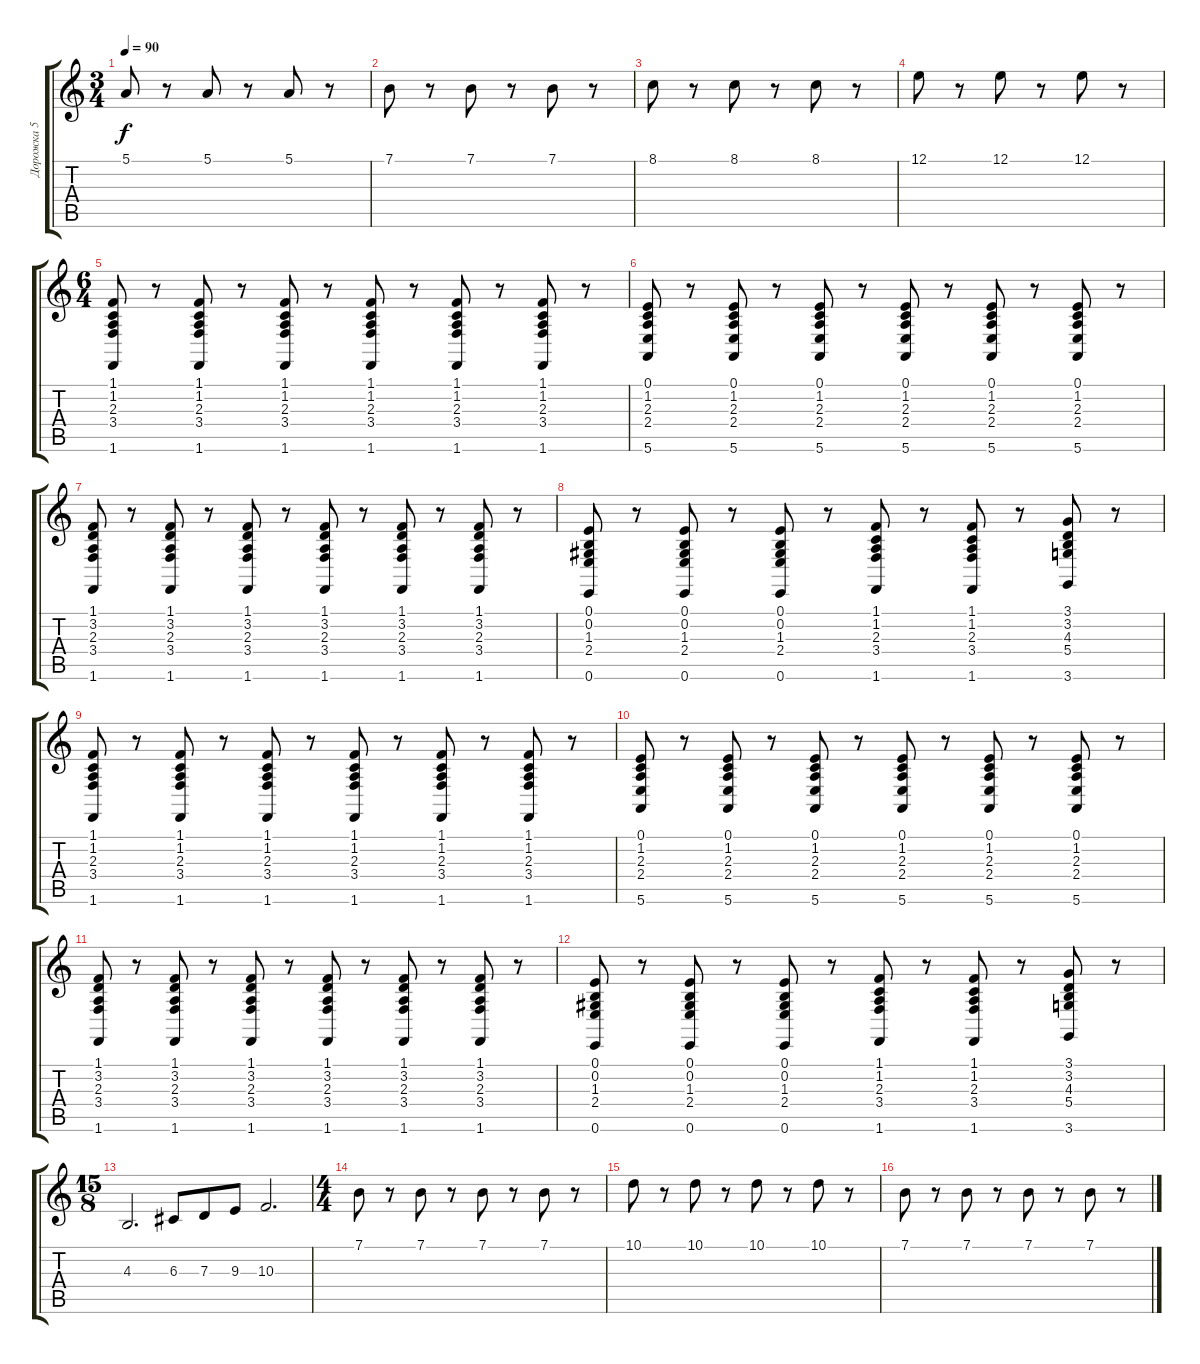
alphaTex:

\track ("Дорожка 5" "Дорожка 5") {instrument tremolostrings}
\staff {score tabs}
\tuning (E4 B3 G3 D3 A2 E2) {hide}
\ts (3 4)
\tempo 90
\clef g2
\ks c
5.1.8{dy f} r.8 5.1.8 r.8 5.1.8 r.8 |
7.1.8 r.8 7.1.8 r.8 7.1.8 r.8 |
8.1.8 r.8 8.1.8 r.8 8.1.8 r.8 |
12.1.8 r.8 12.1.8 r.8 12.1.8 r.8 |
\ts (6 4)
(1.1 1.2 2.3 3.4 1.6).8 r.8 (1.1 1.2 2.3 3.4 1.6).8 r.8 (1.1 1.2 2.3 3.4 1.6).8 r.8 (1.1 1.2 2.3 3.4 1.6).8 r.8 (1.1 1.2 2.3 3.4 1.6).8 r.8 (1.1 1.2 2.3 3.4 1.6).8 r.8 |
(0.1 1.2 2.3 2.4 5.6).8 r.8 (0.1 1.2 2.3 2.4 5.6).8 r.8 (0.1 1.2 2.3 2.4 5.6).8 r.8 (0.1 1.2 2.3 2.4 5.6).8 r.8 (0.1 1.2 2.3 2.4 5.6).8 r.8 (0.1 1.2 2.3 2.4 5.6).8 r.8 |
(1.1 3.2 2.3 3.4 1.6).8 r.8 (1.1 3.2 2.3 3.4 1.6).8 r.8 (1.1 3.2 2.3 3.4 1.6).8 r.8 (1.1 3.2 2.3 3.4 1.6).8 r.8 (1.1 3.2 2.3 3.4 1.6).8 r.8 (1.1 3.2 2.3 3.4 1.6).8 r.8 |
(0.1 0.2 1.3 2.4 0.6).8 r.8 (0.1 0.2 1.3 2.4 0.6).8 r.8 (0.1 0.2 1.3 2.4 0.6).8 r.8 (1.1 1.2 2.3 3.4 1.6).8 r.8 (1.1 1.2 2.3 3.4 1.6).8 r.8 (3.1 3.2 4.3 5.4 3.6).8 r.8 |
(1.1 1.2 2.3 3.4 1.6).8 r.8 (1.1 1.2 2.3 3.4 1.6).8 r.8 (1.1 1.2 2.3 3.4 1.6).8 r.8 (1.1 1.2 2.3 3.4 1.6).8 r.8 (1.1 1.2 2.3 3.4 1.6).8 r.8 (1.1 1.2 2.3 3.4 1.6).8 r.8 |
(0.1 1.2 2.3 2.4 5.6).8 r.8 (0.1 1.2 2.3 2.4 5.6).8 r.8 (0.1 1.2 2.3 2.4 5.6).8 r.8 (0.1 1.2 2.3 2.4 5.6).8 r.8 (0.1 1.2 2.3 2.4 5.6).8 r.8 (0.1 1.2 2.3 2.4 5.6).8 r.8 |
(1.1 3.2 2.3 3.4 1.6).8 r.8 (1.1 3.2 2.3 3.4 1.6).8 r.8 (1.1 3.2 2.3 3.4 1.6).8 r.8 (1.1 3.2 2.3 3.4 1.6).8 r.8 (1.1 3.2 2.3 3.4 1.6).8 r.8 (1.1 3.2 2.3 3.4 1.6).8 r.8 |
(0.1 0.2 1.3 2.4 0.6).8 r.8 (0.1 0.2 1.3 2.4 0.6).8 r.8 (0.1 0.2 1.3 2.4 0.6).8 r.8 (1.1 1.2 2.3 3.4 1.6).8 r.8 (1.1 1.2 2.3 3.4 1.6).8 r.8 (3.1 3.2 4.3 5.4 3.6).8 r.8 |
\ts (15 8)
4.3.2{d} 6.3.8 7.3.8 9.3.8 10.3.2{d} |
\ts (4 4)
7.1.8 r.8 7.1.8 r.8 7.1.8 r.8 7.1.8 r.8 |
10.1.8 r.8 10.1.8 r.8 10.1.8 r.8 10.1.8 r.8 |
7.1.8 r.8 7.1.8 r.8 7.1.8 r.8 7.1.8 r.8
